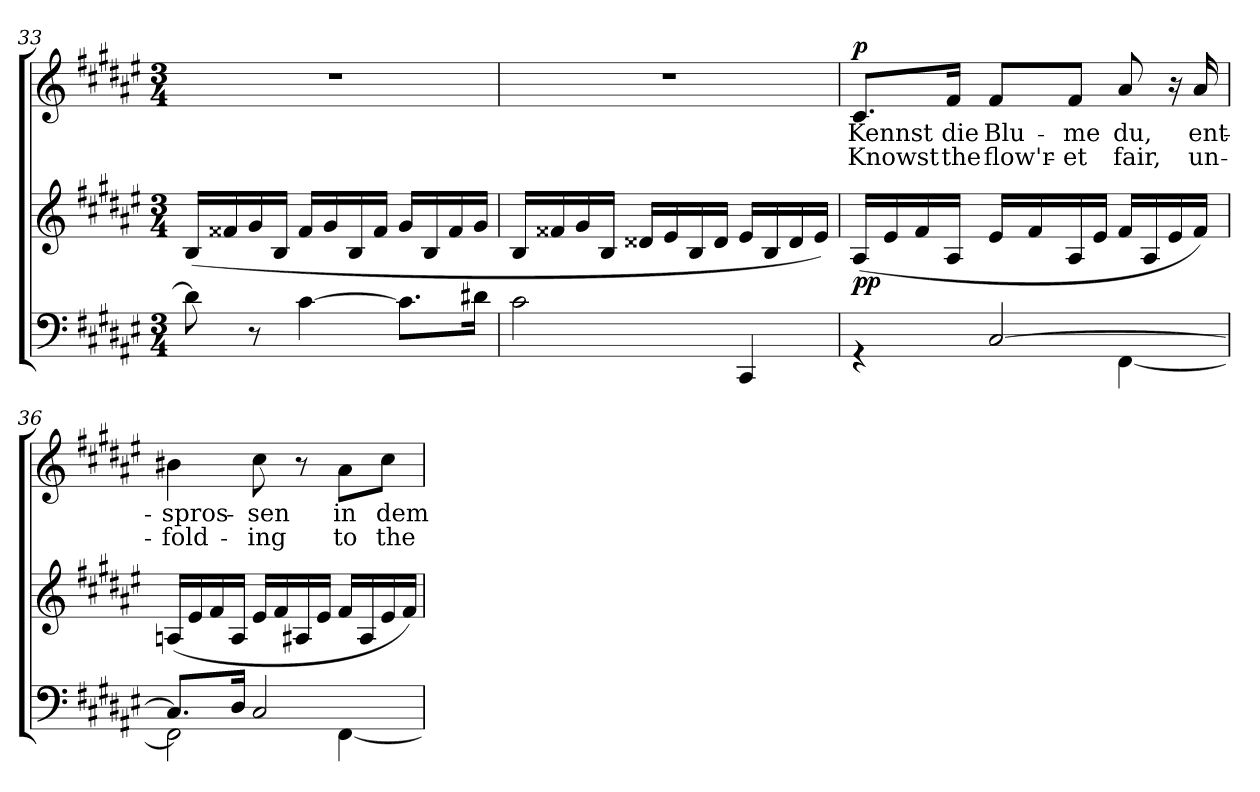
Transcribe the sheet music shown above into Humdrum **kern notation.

**kern	**kern	**dynam	**kern	**text	**text	**dynam
*part2	*part2	*part2	*part1	*part1	*part1	*part1
*staff3	*staff2	*staff2/3	*staff1	*staff1	*staff1	*staff1
*clefF4	*clefG2	*	*clefG2	*	*	*
*k[f#c#g#d#a#e#]	*k[f#c#g#d#a#e#]	*	*k[f#c#g#d#a#e#]	*	*	*
*M3/4	*M3/4	*	*M3/4	*	*	*
=33	=33	=33	=33	=33	=33	=33
8d\]	(16B/LL	.	2.r	.	.	.
.	16f##X/	.	.	.	.	.
8r	16g#/	.	.	.	.	.
.	16B/JJ	.	.	.	.	.
!	!	!LO:DY:b=2	!	!	!	!
!	!	!LO:DY:n=1:b	!	!	!	!
[4c#\	16f##/LL	other-dynamics pp	.	.	.	.
.	16g#/	.	.	.	.	.
.	16B/	.	.	.	.	.
.	16f##/JJ	.	.	.	.	.
8.c#\L]	16g#/LL	.	.	.	.	.
.	16B/	.	.	.	.	.
.	16f##/	.	.	.	.	.
16d#X\Jk	16g#/JJ	.	.	.	.	.
!!LO:PB:g=z
=34	=34	=34	=34	=34	=34	=34
2c#\	16B/LL	.	2.r	.	.	.
.	16f##X/	.	.	.	.	.
.	16g#/	.	.	.	.	.
.	16B/JJ	.	.	.	.	.
.	16d##X/LL	.	.	.	.	.
.	16e#/	.	.	.	.	.
.	16B/	.	.	.	.	.
.	16d##/JJ	.	.	.	.	.
4CC#/	16e#/LL	.	.	.	.	.
.	16B/	.	.	.	.	.
.	16d##/	.	.	.	.	.
.	16e#/JJ)	.	.	.	.	.
=35	=35	=35	=35	=35	=35	=35
*^	*	*	*	*	*	*
!	!	!	!LO:DY:b	!	!LO:LY:b	!LO:LY:b	!LO:DY:a
4rGG	2ryy	(>16A#/LL	pp	8.c#/L	Kennst	Knowst	p
.	.	16e#/	.	.	.	.	.
.	.	16f#/	.	.	.	.	.
!	!	!	!	!	!LO:LY:b	!LO:LY:b	!
.	.	16A#/JJ	.	16f#/Jk	die	the	.
!	!	!	!	!	!LO:LY:b	!LO:LY:b	!
[2C#/	.	16e#/LL	.	8f#/L	Blu-	flow'r-	.
.	.	16f#/	.	.	.	.	.
!	!	!	!	!	!LO:LY:b	!LO:LY:b	!
.	.	16A#/	.	8f#/J	-me	-et	.
.	.	16e#/JJ	.	.	.	.	.
!	!	!	!	!	!LO:LY:b	!LO:LY:b	!
.	[4FF#\	16f#/LL	.	8a#/	du,	fair,	.
.	.	16A#/	.	.	.	.	.
.	.	16e#/	.	16r	.	.	.
!	!	!	!	!	!LO:LY:b	!LO:LY:b	!
.	.	16f#/JJ)	.	16a#/	ent-	un-	.
=36	=36	=36	=36	=36	=36	=36	=36
!	!	!	!	!	!LO:LY:b	!LO:LY:b	!
8.C#/L]	2FF#\]	(>16An/LL	.	4b#X\	-spros-	-fold-	.
.	.	16e#/	.	.	.	.	.
.	.	16f#/	.	.	.	.	.
16D#/Jk	.	16A/JJ	.	.	.	.	.
!	!	!	!	!	!LO:LY:b	!LO:LY:b	!
2C#/	.	16e#/LL	.	8cc#\	-sen	-ing	.
.	.	16f#/	.	.	.	.	.
.	.	16A#X/	.	8r	.	.	.
.	.	16e#/JJ	.	.	.	.	.
!	!	!	!	!	!LO:LY:b	!LO:LY:b	!
.	[4FF#\	16f#/LL	.	8a#\L	in	to	.
.	.	16A#/	.	.	.	.	.
!	!	!	!	!	!LO:LY:b	!LO:LY:b	!
.	.	16e#/	.	8cc#\J	dem	the	.
.	.	16f#/JJ)	.	.	.	.	.
*v	*v	*	*	*	*	*	*
=	=	=	=	=	=	=
*-	*-	*-	*-	*-	*-	*-
